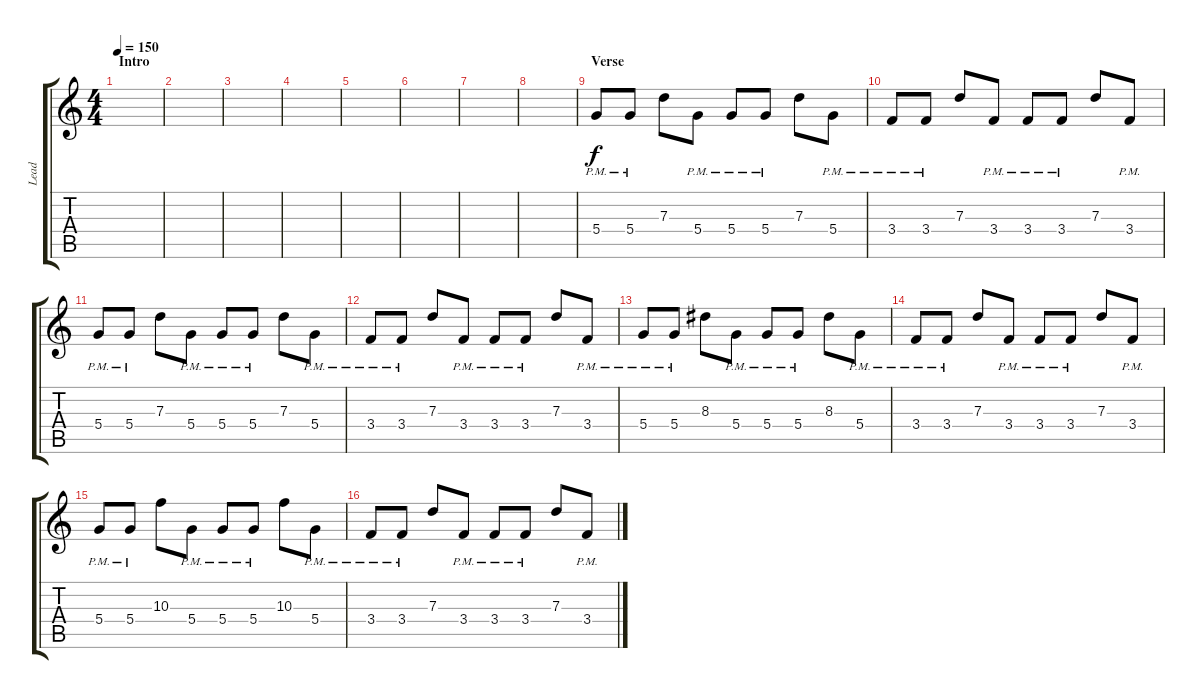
\track ("Lead" "Lead") {instrument distortionguitar}
\staff {score tabs}
\tuning (E4 B3 G3 D3 A2 D2) {hide}
\ts (4 4)
\section ("" "Intro")
\tempo 150
\clef g2
\ks c
|
|
|
|
|
|
|
|
\section ("" "Verse")
5.4{pm}.8 5.4{pm}.8 7.3.8 5.4{pm}.8 5.4{pm}.8 5.4{pm}.8 7.3.8 5.4{pm}.8 |
3.4{pm}.8 3.4{pm}.8 7.3.8 3.4{pm}.8 3.4{pm}.8 3.4{pm}.8 7.3.8 3.4{pm}.8 |
5.4{pm}.8 5.4{pm}.8 7.3.8 5.4{pm}.8 5.4{pm}.8 5.4{pm}.8 7.3.8 5.4{pm}.8 |
3.4{pm}.8 3.4{pm}.8 7.3.8 3.4{pm}.8 3.4{pm}.8 3.4{pm}.8 7.3.8 3.4{pm}.8 |
5.4{pm}.8 5.4{pm}.8 8.3.8 5.4{pm}.8 5.4{pm}.8 5.4{pm}.8 8.3.8 5.4{pm}.8 |
3.4{pm}.8 3.4{pm}.8 7.3.8 3.4{pm}.8 3.4{pm}.8 3.4{pm}.8 7.3.8 3.4{pm}.8 |
5.4{pm}.8 5.4{pm}.8 10.3.8 5.4{pm}.8 5.4{pm}.8 5.4{pm}.8 10.3.8 5.4{pm}.8 |
3.4{pm}.8 3.4{pm}.8 7.3.8 3.4{pm}.8 3.4{pm}.8 3.4{pm}.8 7.3.8 3.4{pm}.8
